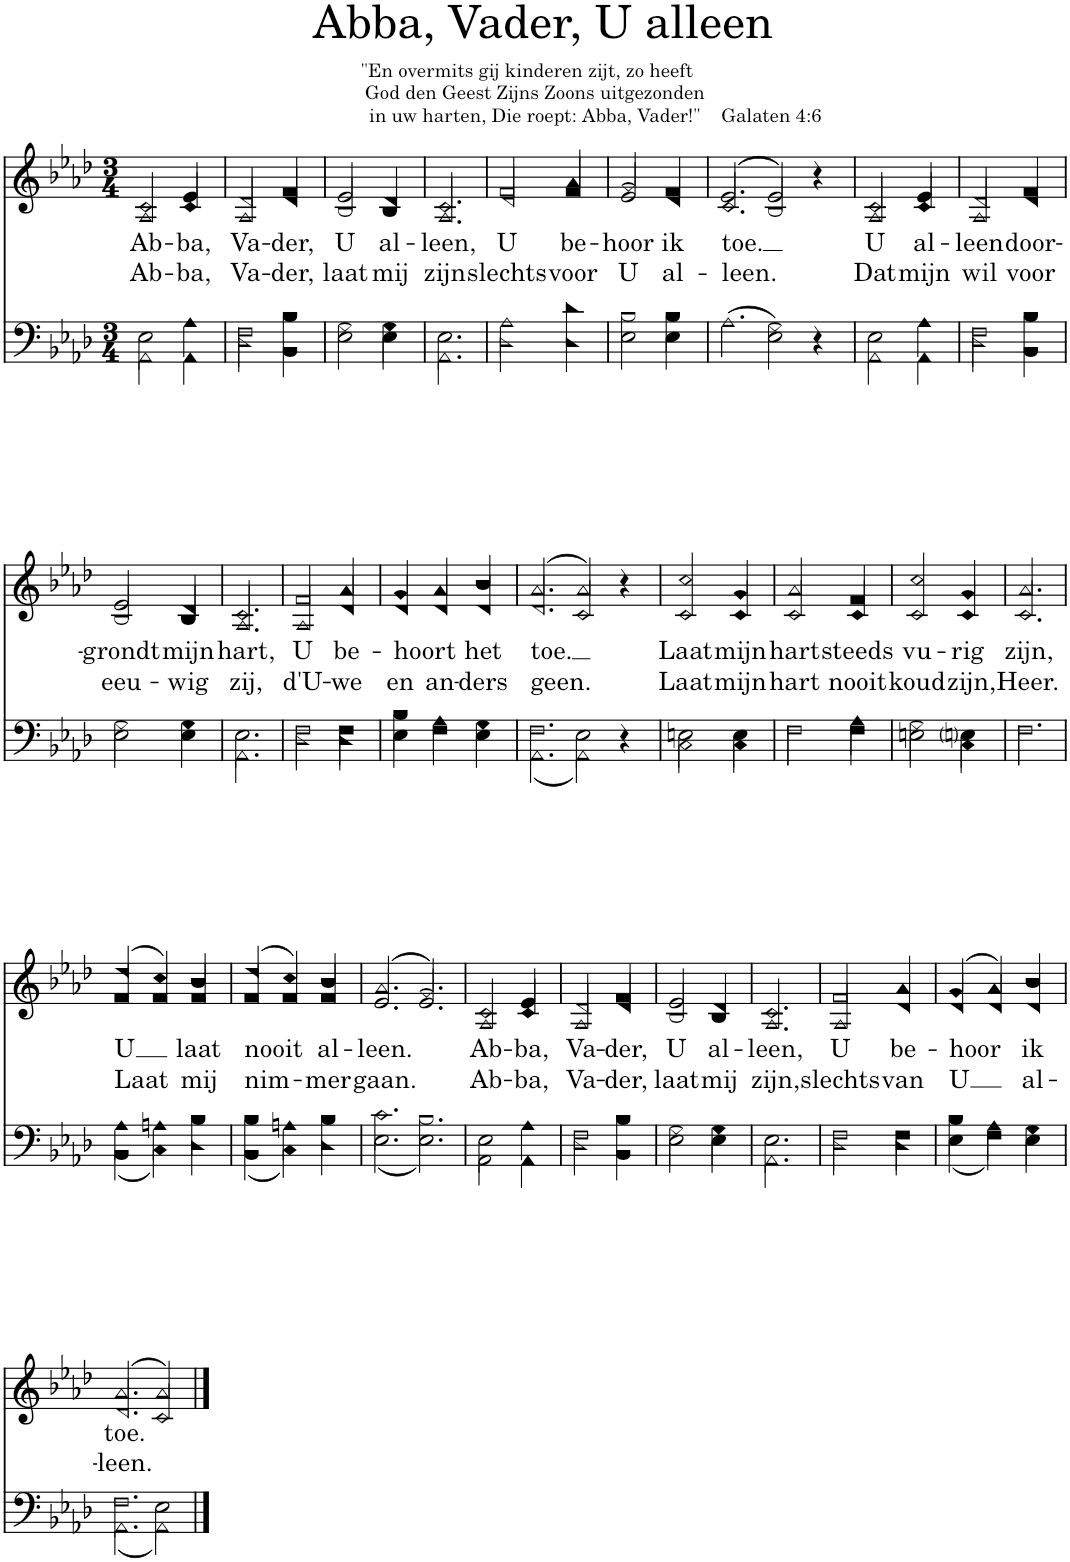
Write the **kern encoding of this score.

**kern	**kern	**text	**text
*part2	*part1	*part1	*part1
*staff2	*staff1	*staff1	*staff1
*I"Men	*I"Women	*	*
*clefF4	*clefG2	*	*
*k[b-e-a-d-]	*k[b-e-a-d-]	*	*
*M3/4	*M3/4	*	*
=1	=1	=1	=1
*^	*	*	*
!	!	!	!LO:LY:b	!LO:LY:b
*	*	*^	*	*
2E-\	2AA-\	2c/	2A-/	Ab-	Ab-
!	!	!	!	!LO:LY:b	!LO:LY:b
4A-\	4AA-\	4e-/	4c/	-ba,	-ba,
=2	=2	=2	=2	=2	=2
!	!	!	!	!LO:LY:b	!LO:LY:b
2F\	2D-\	2d-/	2A-/	Va-	Va-
!	!	!	!	!LO:LY:b	!LO:LY:b
4B-\	4BB-\	4f/	4d-/	-der,	-der,
=3	=3	=3	=3	=3	=3
!	!	!	!	!LO:LY:b	!LO:LY:b
2G\	2E-\	2e-/	2B-/	U	laat
!	!	!	!	!LO:LY:b	!LO:LY:b
4G\	4E-\	4d-/	4B-/	al-	mij
=4	=4	=4	=4	=4	=4
!	!	!	!	!LO:LY:b	!LO:LY:b
2.E-\	2.AA-\	2.c/	2.A-/	-leen,	zijn
=5	=5	=5	=5	=5	=5
!	!	!	!	!LO:LY:b	!LO:LY:b
2A-\	2D-\	2f/	2d-/	U	slechts
!	!	!	!	!LO:LY:b	!LO:LY:b
4d-\	4D-\	4a-/	4f/	be-	voor
=6	=6	=6	=6	=6	=6
!	!	!	!	!LO:LY:b	!LO:LY:b
2B-\	2E-\	2g/	2e-/	-hoor	U
!	!	!	!	!LO:LY:b	!LO:LY:b
4B-\	4E-\	4f/	4d-/	ik	al-
=7	=7	=7	=7	=7	=7
!	!	!	!	!LO:LY:b	!LO:LY:b
(2.A-\	(2.A-\	(2.e-/	(2.c/	toe.	-leen.
2G\)	2E-\)	2e-/)	2B-/)	.	.
4r	4ryy	4r	4ryy	.	.
=8	=8	=8	=8	=8	=8
!	!	!	!	!LO:LY:b	!LO:LY:b
2E-\	2AA-\	2c/	2A-/	U	Dat
!	!	!	!	!LO:LY:b	!LO:LY:b
4A-\	4AA-\	4e-/	4c/	al-	mijn
=9	=9	=9	=9	=9	=9
!	!	!	!	!LO:LY:b	!LO:LY:b
2F\	2D-\	2d-/	2A-/	-leen	wil
!	!	!	!	!LO:LY:b	!LO:LY:b
4B-\	4BB-\	4f/	4d-/	door-	voor
!!LO:LB:g=z	!!
=10	=10	=10	=10	=10	=10
!	!	!	!	!LO:LY:b	!LO:LY:b
2G\	2E-\	2e-/	2B-/	-grondt	eeu-
!	!	!	!	!LO:LY:b	!LO:LY:b
4G\	4E-\	4d-/	4B-/	mijn	-wig
=11	=11	=11	=11	=11	=11
!	!	!	!	!LO:LY:b	!LO:LY:b
2.E-\	2.AA-\	2.c/	2.A-/	hart,	zij,
=12	=12	=12	=12	=12	=12
!	!	!	!	!LO:LY:b	!LO:LY:b
2F\	2D-\	2f/	2A-/	U	d'U-
!	!	!	!	!LO:LY:b	!LO:LY:b
4F\	4D-\	4a-/	4d-/	be-	-we
=13	=13	=13	=13	=13	=13
!	!	!	!	!LO:LY:b	!LO:LY:b
4B-\	4E-\	4g/	4d-/	-hoort	en
!	!	!	!	!	!LO:LY:b
4A-\	4F\	4a-/	4d-/	.	an-
!	!	!	!	!LO:LY:b	!LO:LY:b
4G\	4E-\	4b-/	4d-/	het	-ders
=14	=14	=14	=14	=14	=14
!	!	!	!	!LO:LY:b	!LO:LY:b
(2.F\	(2.AA-\	(2.a-/	(2.d-/	toe.	geen.
2E-\)	2AA-\)	2a-/)	2c/)	.	.
4r	4ryy	4r	4ryy	.	.
=15	=15	=15	=15	=15	=15
!	!	!	!	!LO:LY:b	!LO:LY:b
2En\	2C\	2cc/	2c/	Laat	Laat
!	!	!	!	!LO:LY:b	!LO:LY:b
4E\	4C\	4g/	4c/	mijn	mijn
=16	=16	=16	=16	=16	=16
!	!	!	!	!LO:LY:b	!LO:LY:b
2F\	2F\	2a-/	2c/	hart	hart
!	!	!	!	!LO:LY:b	!LO:LY:b
4A-\	4F\	4f/	4c/	steeds	nooit
=17	=17	=17	=17	=17	=17
!	!	!	!	!LO:LY:b	!LO:LY:b
2G\	2En\	2cc/	2c/	vu-	koud
!	!	!	!	!LO:LY:b	!LO:LY:b
4Eni\	4C\	4g/	4c/	-rig	zijn,
=18	=18	=18	=18	=18	=18
!	!	!	!	!LO:LY:b	!LO:LY:b
2.F\	2.F\	2.a-/	2.c/	zijn,	Heer.
!!LO:LB:g=z	!!
=19	=19	=19	=19	=19	=19
!	!	!	!	!LO:LY:b	!LO:LY:b
(4A-\	(4BB-\	(4dd-/	(4f/	U	Laat
4An\)	4C\)	4cc/)	4f/)	.	.
!	!	!	!	!LO:LY:b	!LO:LY:b
4B-\	4D-\	4b-/	4f/	laat	mij
=20	=20	=20	=20	=20	=20
!	!	!	!	!LO:LY:b	!LO:LY:b
(4B-\	(4BB-\	(4dd-/	(4f/	nooit	nim-
4An\)	4C\)	4cc/)	4f/)	.	.
!	!	!	!	!LO:LY:b	!LO:LY:b
4B-\	4D-\	4b-/	4f/	al-	-mer
=21	=21	=21	=21	=21	=21
!	!	!	!	!LO:LY:b	!LO:LY:b
2.c\	(2.E-\	(2.a-/	2.e-/	-leen.	gaan.
2.B-\	2.E-\)	2.g/)	2.e-/	.	.
=22	=22	=22	=22	=22	=22
!	!	!	!	!LO:LY:b	!LO:LY:b
2E-\	2AA-\	2c/	2A-/	Ab-	Ab-
!	!	!	!	!LO:LY:b	!LO:LY:b
4A-\	4AA-\	4e-/	4c/	-ba,	-ba,
=23	=23	=23	=23	=23	=23
!	!	!	!	!LO:LY:b	!LO:LY:b
2F\	2D-\	2d-/	2A-/	Va-	Va-
!	!	!	!	!LO:LY:b	!LO:LY:b
4B-\	4BB-\	4f/	4d-/	-der,	-der,
=24	=24	=24	=24	=24	=24
!	!	!	!	!LO:LY:b	!LO:LY:b
2G\	2E-\	2e-/	2B-/	U	laat
!	!	!	!	!LO:LY:b	!LO:LY:b
4G\	4E-\	4d-/	4B-/	al-	mij
=25	=25	=25	=25	=25	=25
!	!	!	!	!LO:LY:b	!LO:LY:b
2.E-\	2.AA-\	2.c/	2.A-/	-leen,	zijn,
=26	=26	=26	=26	=26	=26
!	!	!	!	!LO:LY:b	!LO:LY:b
2F\	2D-\	2f/	2A-/	U	slechts
!	!	!	!	!LO:LY:b	!LO:LY:b
4F\	4D-\	4a-/	4d-/	be-	van
=27	=27	=27	=27	=27	=27
!	!	!	!	!LO:LY:b	!LO:LY:b
(4B-\	(4E-\	(4g/	(4d-/	-hoor	U
4A-\)	4F\)	4a-/)	4d-/)	.	.
!	!	!	!	!LO:LY:b	!LO:LY:b
4G\	4E-\	4b-/	4d-/	ik	al-
!!LO:LB:g=z	!!
=28	=28	=28	=28	=28	=28
!	!	!	!	!LO:LY:b	!LO:LY:b
(2.F\	(2.AA-\	(2.a-/	(2.d-/	toe.	-leen.
2E-\)	2AA-\)	2a-/)	2c/)	.	.
*v	*v	*	*	*	*
*	*v	*v	*	*
==	==	==	==
*-	*-	*-	*-
